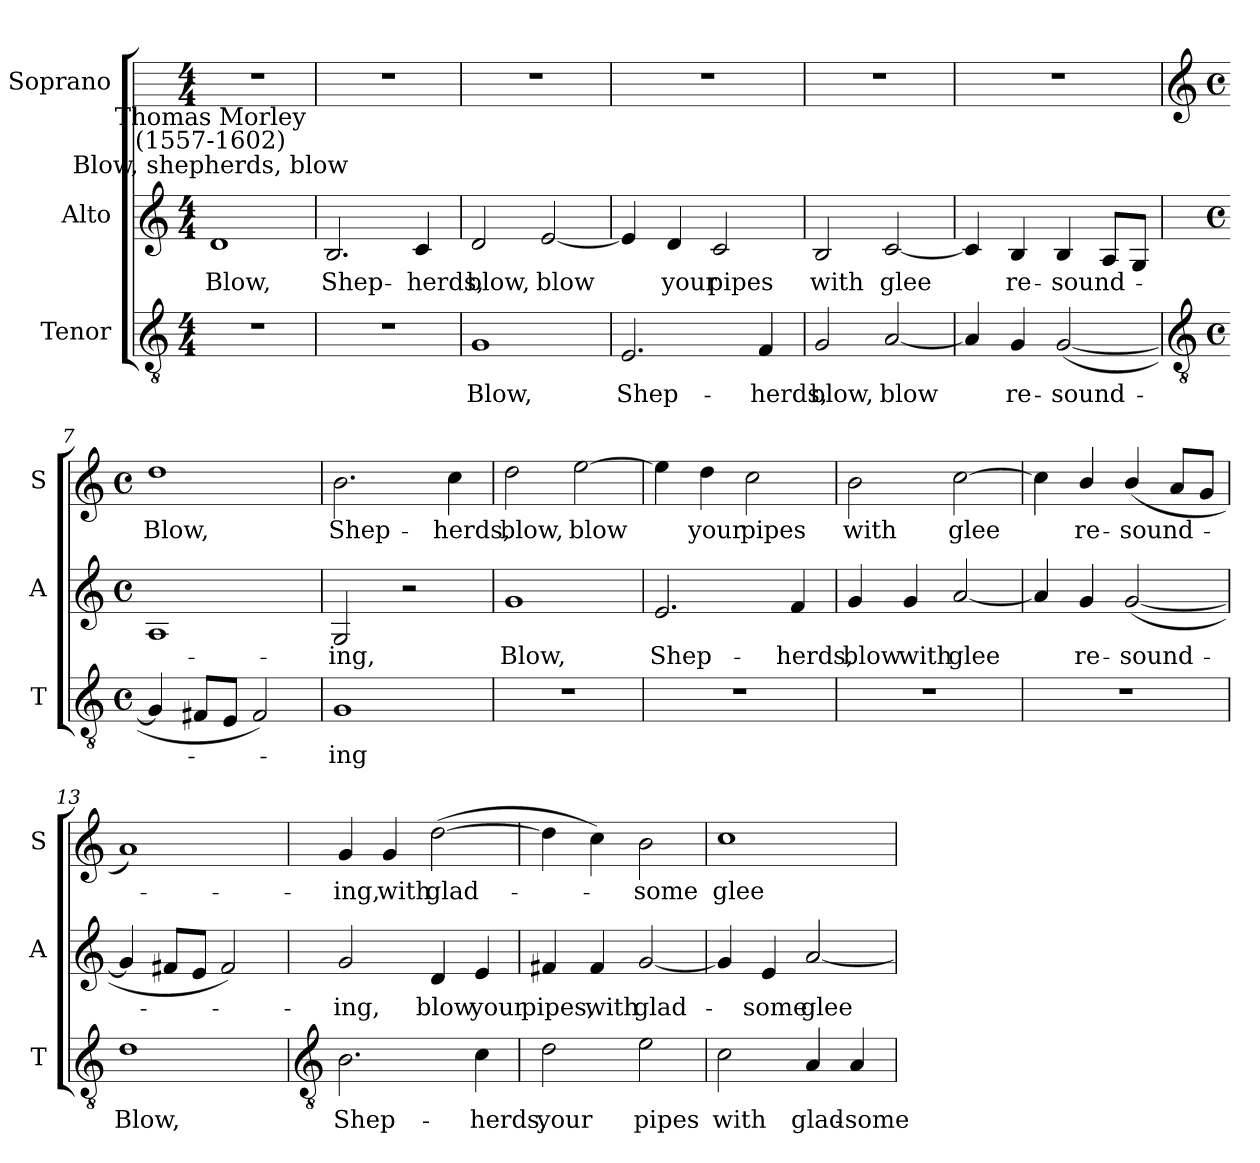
**kern	**text	**kern	**text	**kern	**text
*part3	*part3	*part2	*part2	*part1	*part1
*staff3	*staff3	*staff2	*staff2	*staff1	*staff1
*I"Tenor	*	*I"Alto	*	*I"Soprano	*
*I'T	*	*I'A	*	*I'S	*
*clefGv2	*	*clefG2	*	*	*
*k[]	*	*k[]	*	*	*
*C:	*	*C:	*	*	*
*M4/4	*	*M4/4	*	*M4/4	*
=1	=1	=1	=1	=1	=1
!	!	!LO:TX:a:cj:t=Blow, shepherds, blow	!	!	!
!	!	!LO:TX:a:cj:t=Thomas Morley\n(1557-1602)	!	!	!
!	!	!	!LO:LY:b	!	!
1r	.	1d	Blow,	1r	.
=2	=2	=2	=2	=2	=2
!	!	!	!LO:LY:b	!	!
1r	.	2.B	Shep-	1r	.
!	!	!	!LO:LY:b	!	!
.	.	4c	-herds,	.	.
=3	=3	=3	=3	=3	=3
!	!LO:LY:b	!	!LO:LY:b	!	!
1G	Blow,	2d	blow,	1r	.
!	!	!	!LO:LY:b	!	!
.	.	[2e	blow	.	.
=4	=4	=4	=4	=4	=4
!	!LO:LY:b	!	!	!	!
2.E	Shep-	4e]	.	1r	.
!	!	!	!LO:LY:b	!	!
.	.	4d	your	.	.
!	!	!	!LO:LY:b	!	!
.	.	2c	pipes	.	.
!	!LO:LY:b	!	!	!	!
4F	-herds,	.	.	.	.
=5	=5	=5	=5	=5	=5
!	!LO:LY:b	!	!LO:LY:b	!	!
2G	blow,	2B	with	1r	.
!	!LO:LY:b	!	!LO:LY:b	!	!
[2A	blow	[2c	glee	.	.
=6	=6	=6	=6	=6	=6
4A]	.	4c]	.	1r	.
!	!LO:LY:b	!	!LO:LY:b	!	!
4G	re-	4B	re-	.	.
!	!LO:LY:b	!	!LO:LY:b	!	!
(<[2G	-sound-	4B	-sound-	.	.
.	.	8AL	.	.	.
.	.	8GJ	.	.	.
!!LO:LB:g=z
=7	=7	=7	=7	=7	=7
*clefGv2	*	*	*	*clefG2	*
*	*	*	*	*k[]	*
*	*	*	*	*C:	*
*M4/4	*	*M4/4	*	*M4/4	*
*met(c)	*	*met(c)	*	*met(c)	*
!	!	!	!	!	!LO:LY:b
4G]	.	1A	.	1dd	Blow,
8F#XL	.	.	.	.	.
8EJ	.	.	.	.	.
2F#)	.	.	.	.	.
=8	=8	=8	=8	=8	=8
!	!LO:LY:b	!	!LO:LY:b	!	!LO:LY:b
1G	ing	2G	ing,	2.b	Shep-
.	.	2r	.	.	.
!	!	!	!	!	!LO:LY:b
.	.	.	.	4cc	-herds,
=9	=9	=9	=9	=9	=9
!	!	!	!LO:LY:b	!	!LO:LY:b
1r	.	1g	Blow,	2dd	blow,
!	!	!	!	!	!LO:LY:b
.	.	.	.	[2ee	blow
=10	=10	=10	=10	=10	=10
!	!	!	!LO:LY:b	!	!
1r	.	2.e	Shep-	4ee]	.
!	!	!	!	!	!LO:LY:b
.	.	.	.	4dd	your
!	!	!	!	!	!LO:LY:b
.	.	.	.	2cc	pipes
!	!	!	!LO:LY:b	!	!
.	.	4f	-herds,	.	.
=11	=11	=11	=11	=11	=11
!	!	!	!LO:LY:b	!	!LO:LY:b
1r	.	4g	blow	2b	with
!	!	!	!LO:LY:b	!	!
.	.	4g	with	.	.
!	!	!	!LO:LY:b	!	!LO:LY:b
.	.	[2a	glee	[2cc	glee
=12	=12	=12	=12	=12	=12
1r	.	4a]	.	4cc]	.
!	!	!	!LO:LY:b	!	!LO:LY:b
.	.	4g	re-	4b/	re-
!	!	!	!LO:LY:b	!	!LO:LY:b
.	.	(<[2g	-sound-	(<4b/	-sound-
.	.	.	.	8aL	.
.	.	.	.	8gJ	.
=13	=13	=13	=13	=13	=13
!	!LO:LY:b	!	!	!	!
1d	Blow,	4g]	.	1a)	.
.	.	8f#XL	.	.	.
.	.	8eJ	.	.	.
.	.	2f#)	.	.	.
!!LO:LB:g=z
=14	=14	=14	=14	=14	=14
*clefGv2	*	*	*	*	*
!	!LO:LY:b	!	!LO:LY:b	!	!LO:LY:b
2.B	Shep-	2g	ing,	4g	ing,
!	!	!	!	!	!LO:LY:b
.	.	.	.	4g	with
!	!	!	!LO:LY:b	!	!LO:LY:b
.	.	4d	blow	(>[2dd	glad-
!	!LO:LY:b	!	!LO:LY:b	!	!
4c	-herds,	4e	your	.	.
=15	=15	=15	=15	=15	=15
!	!LO:LY:b	!	!LO:LY:b	!	!
2d	your	4f#X	pipes,	4dd]	.
!	!	!	!LO:LY:b	!	!
.	.	4f#	with	4cc)	.
!	!LO:LY:b	!	!LO:LY:b	!	!LO:LY:b
2e	pipes	[2g	glad-	2b	some
=16	=16	=16	=16	=16	=16
!	!LO:LY:b	!	!	!	!LO:LY:b
2c	with	4g]	.	1cc	glee
!	!	!	!LO:LY:b	!	!
.	.	4e	some	.	.
!	!LO:LY:b	!	!LO:LY:b	!	!
4A	glad-	[2a	glee	.	.
!	!LO:LY:b	!	!	!	!
4A	-some	.	.	.	.
=	=	=	=	=	=
*-	*-	*-	*-	*-	*-
